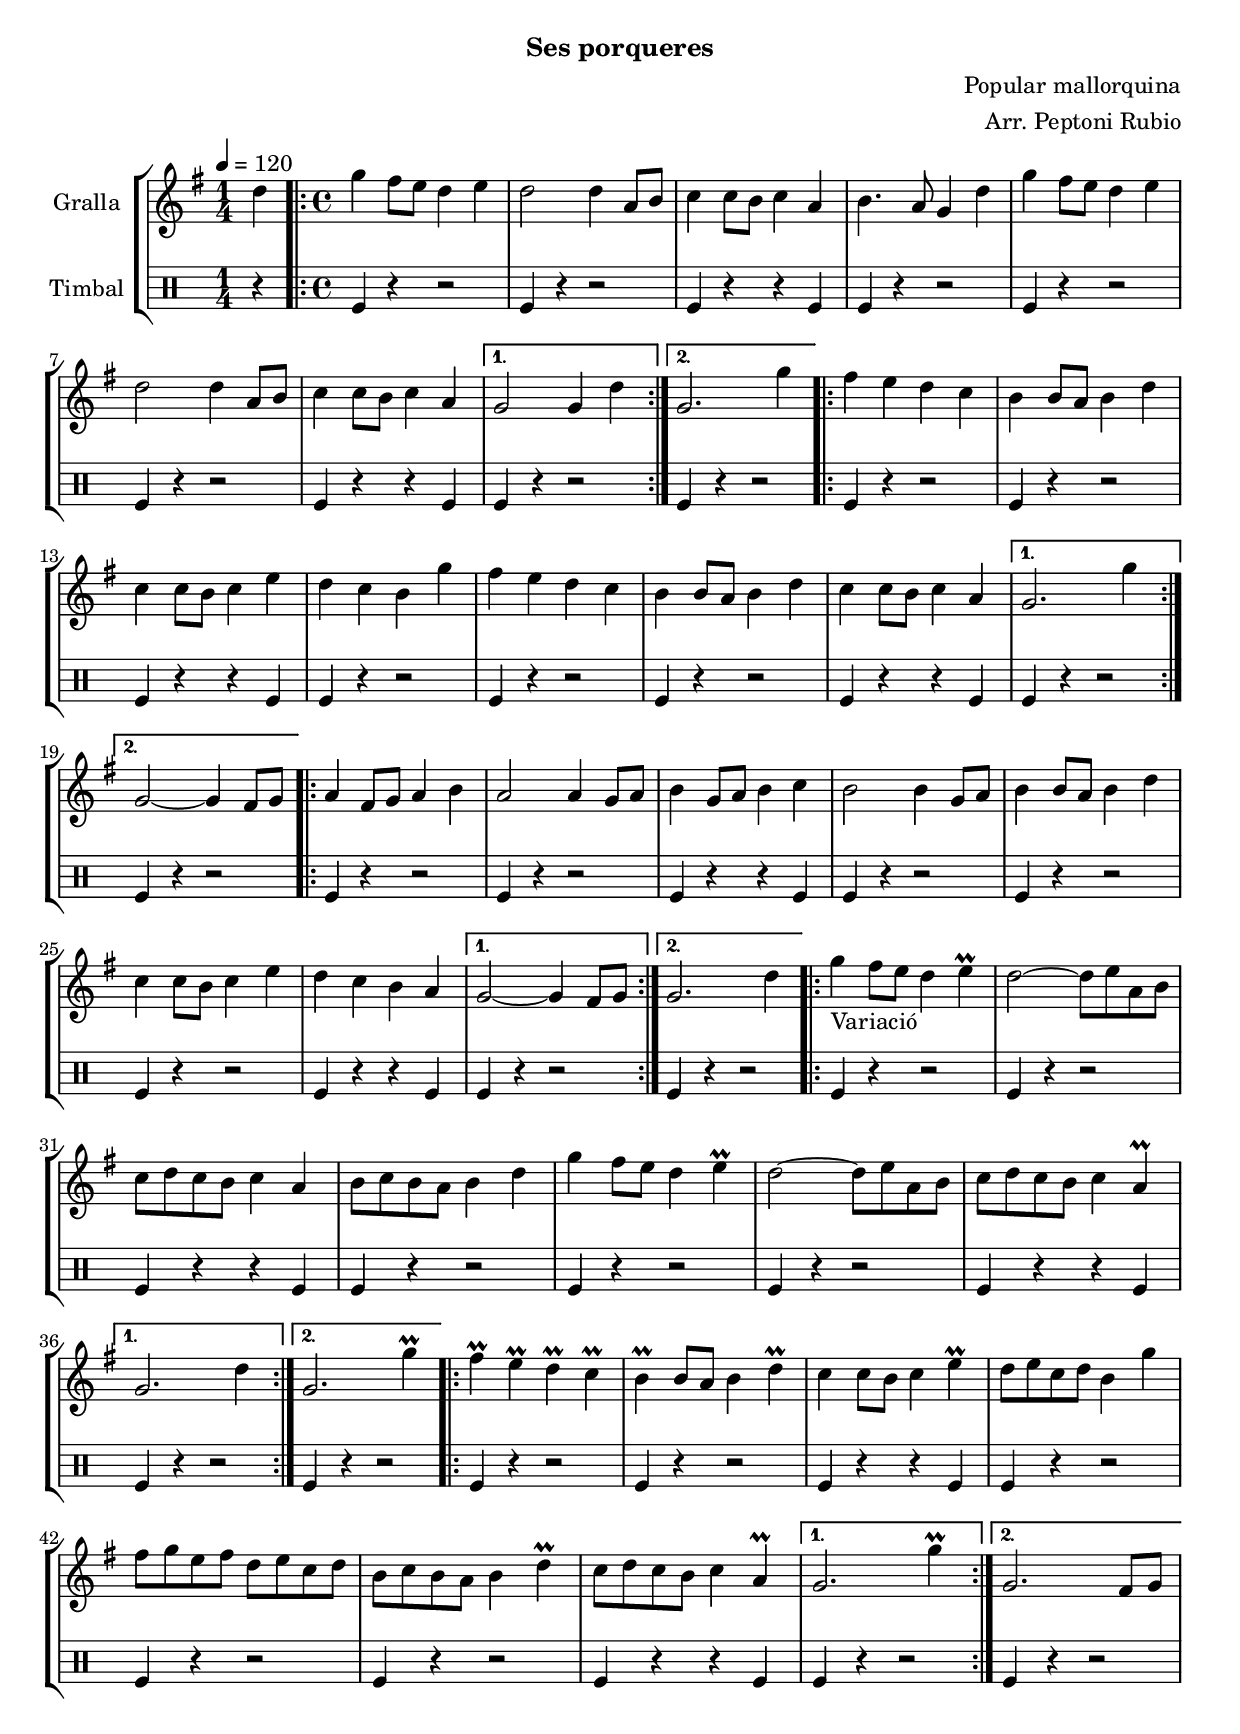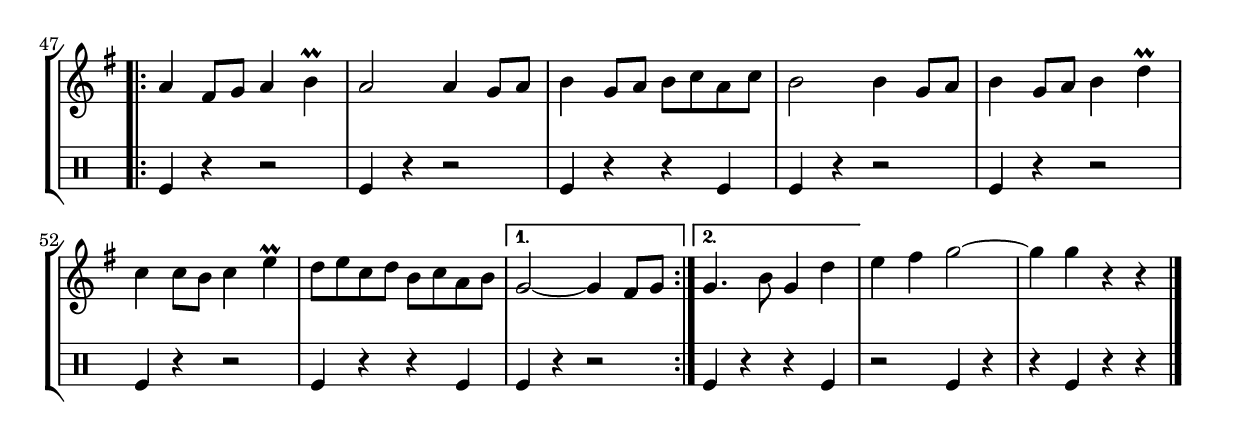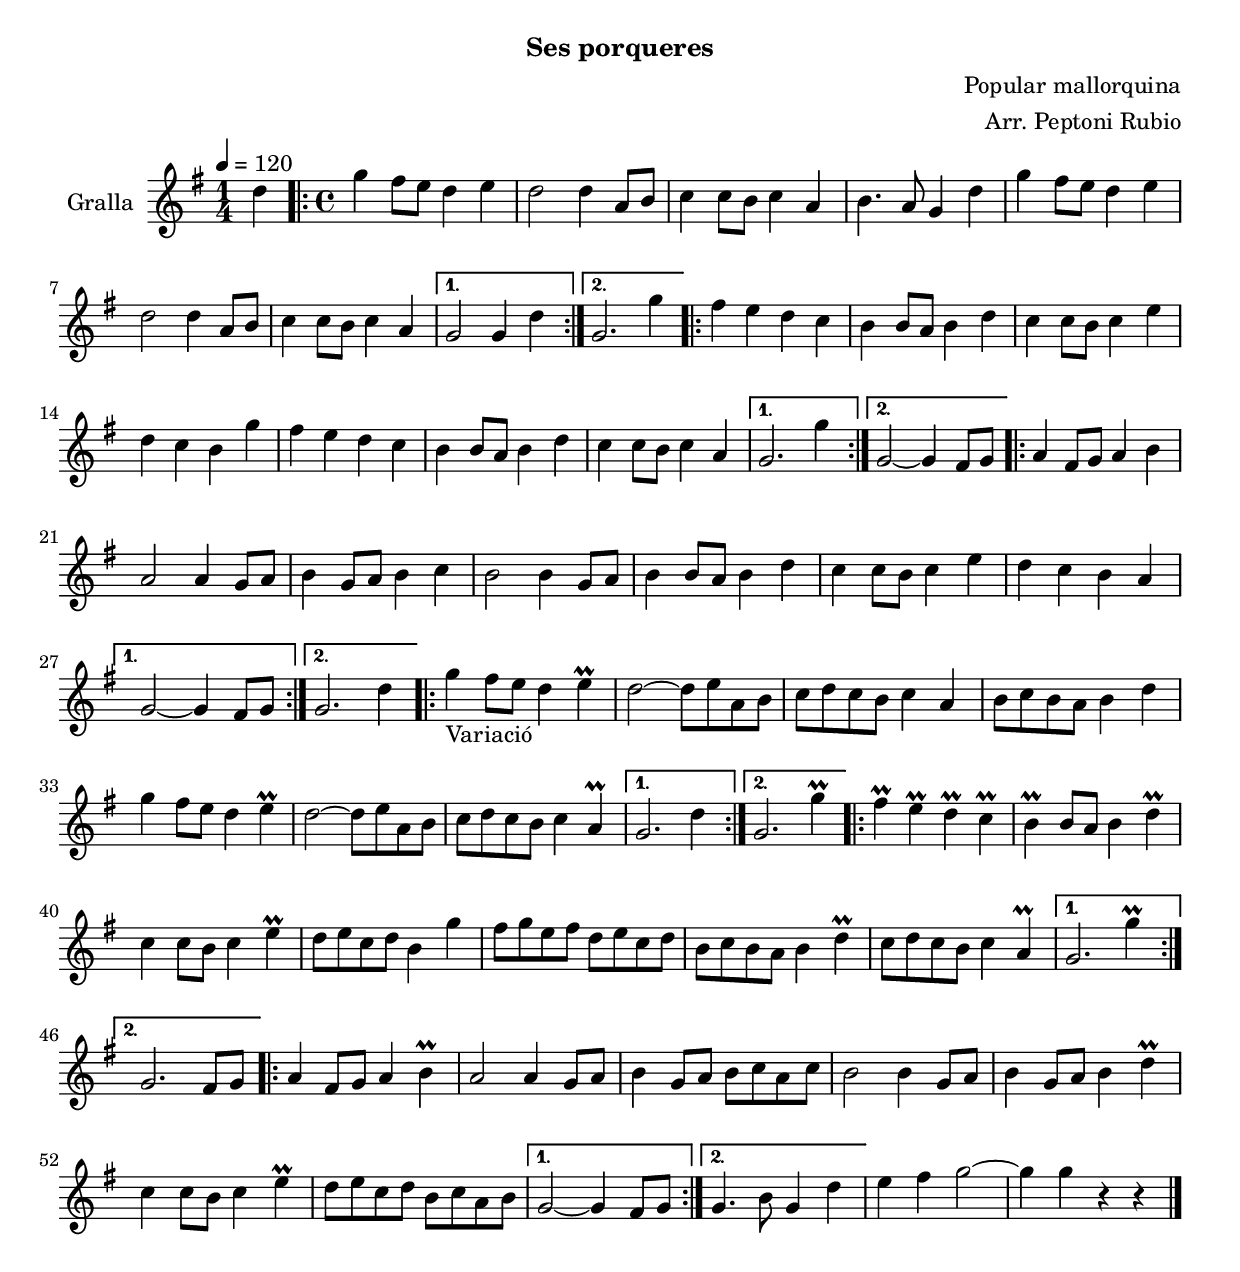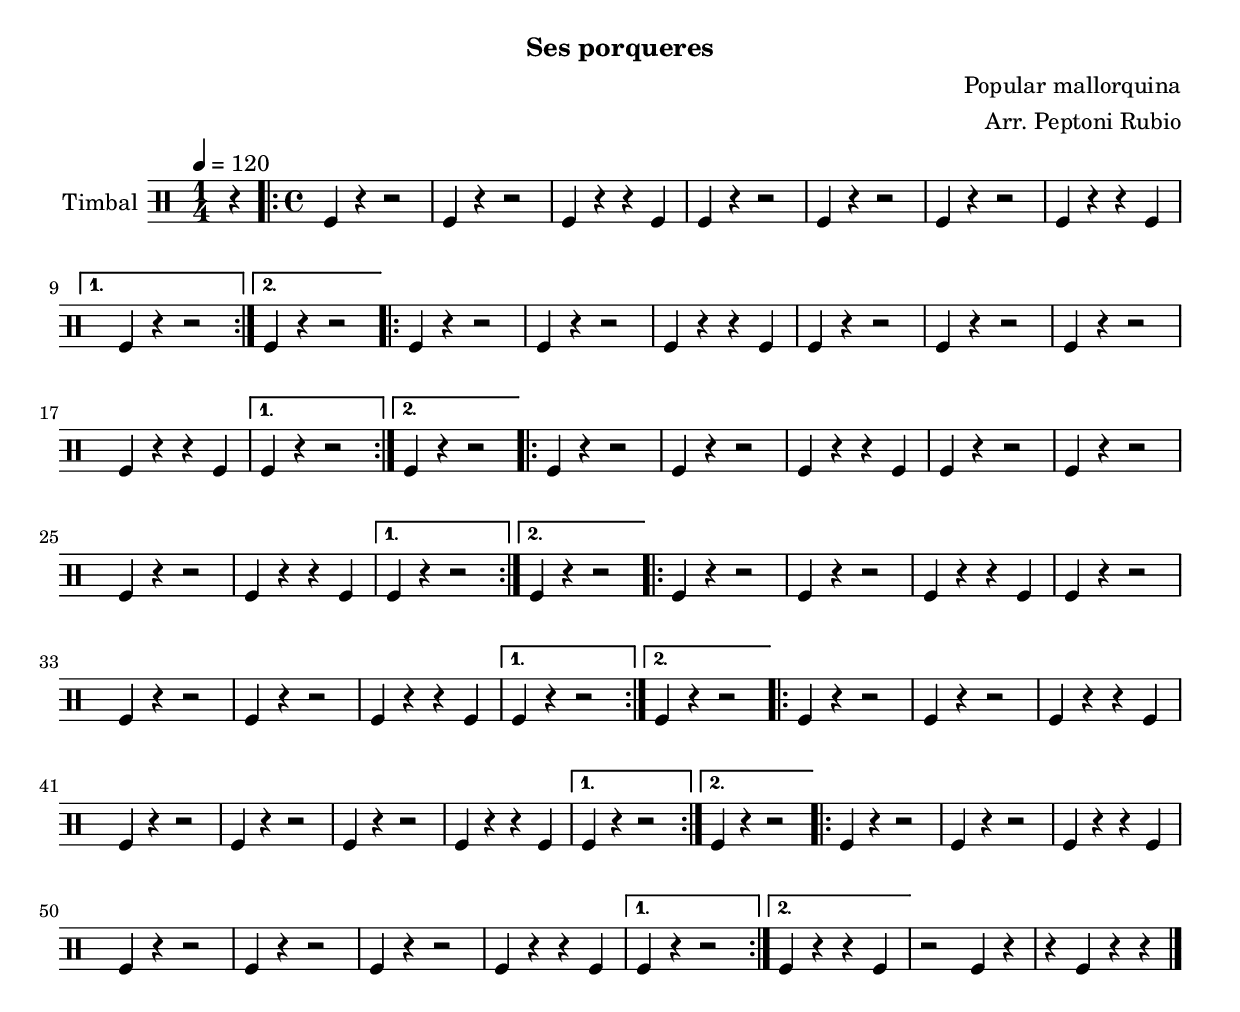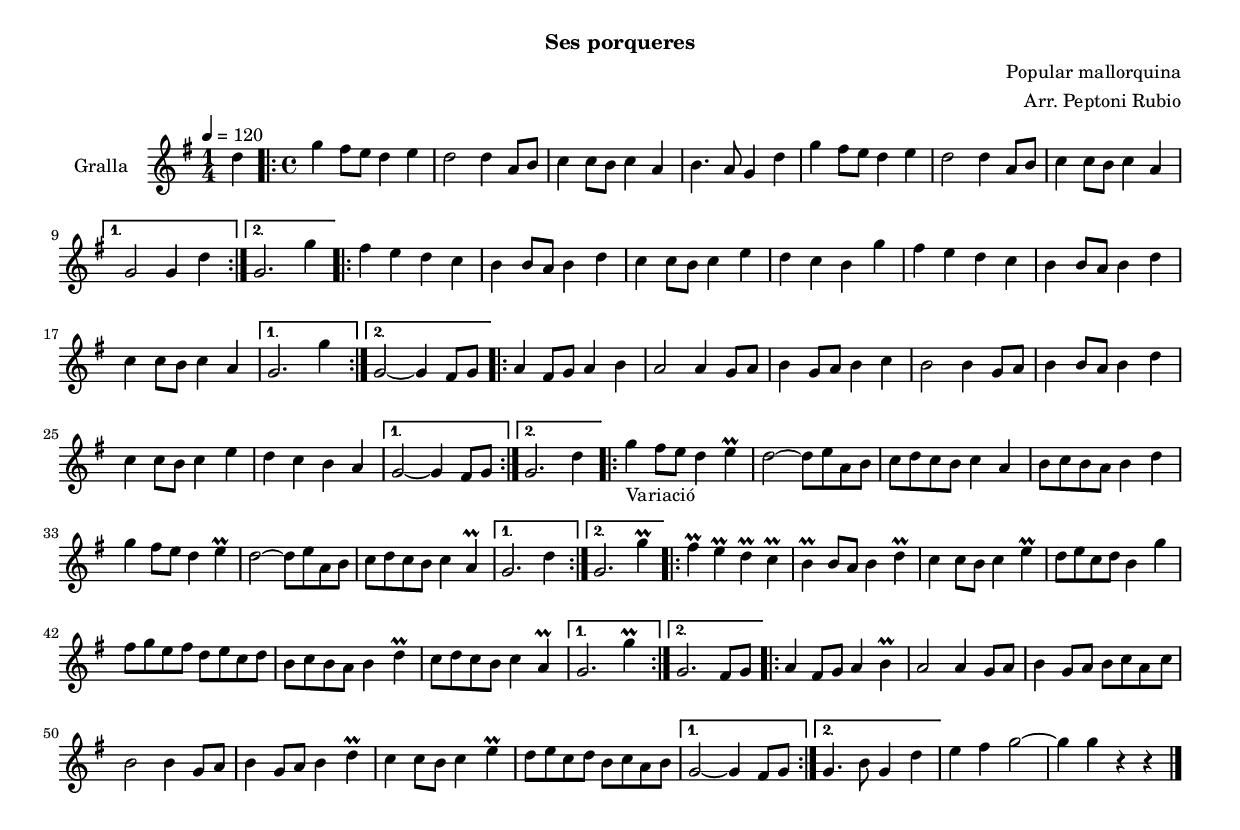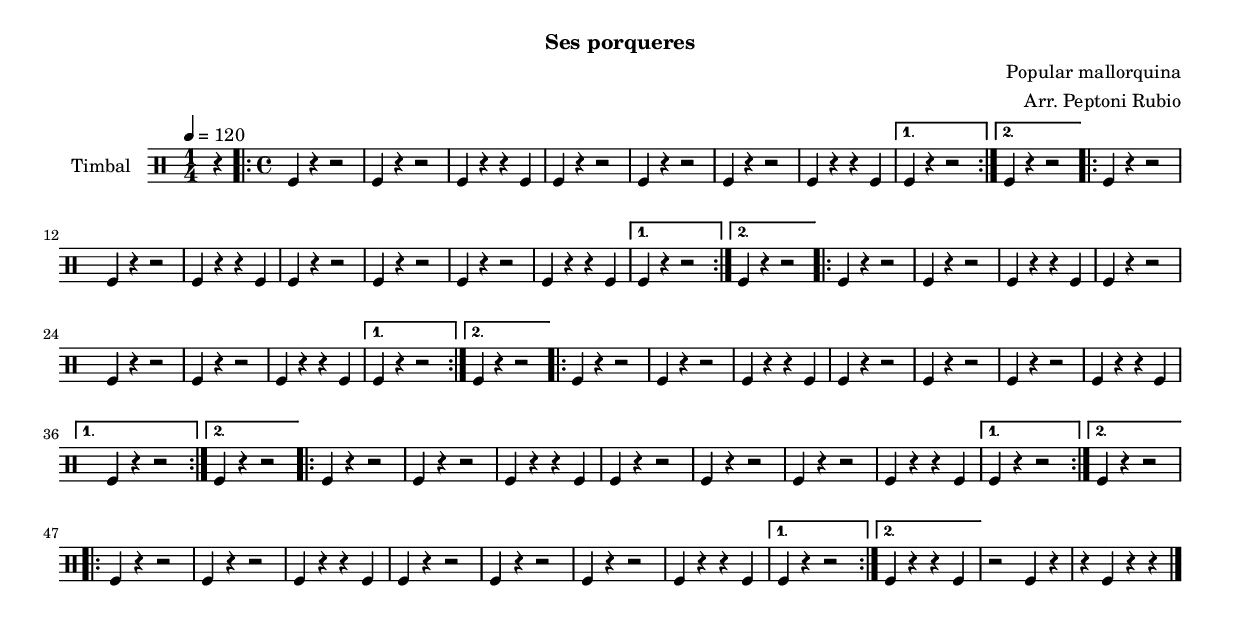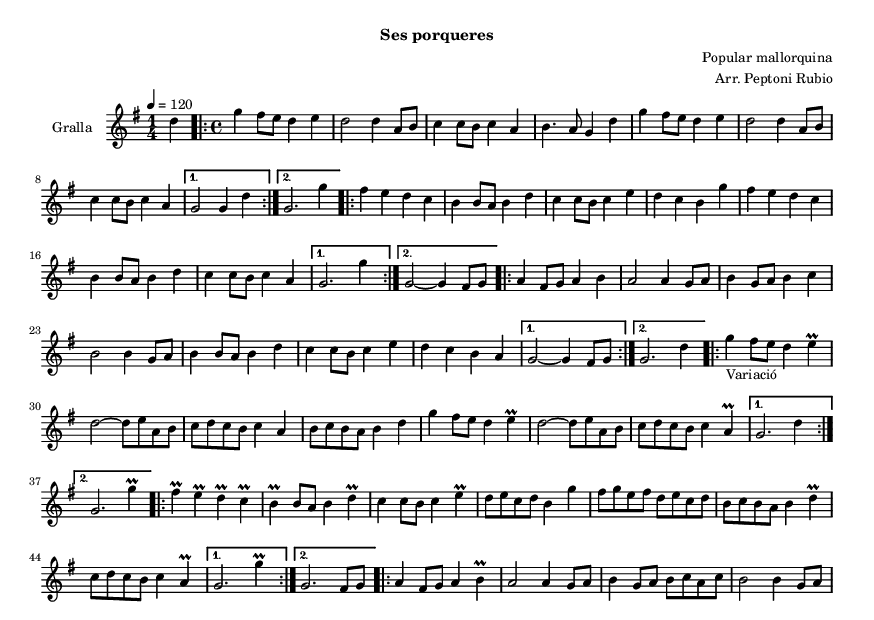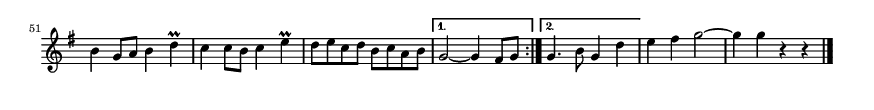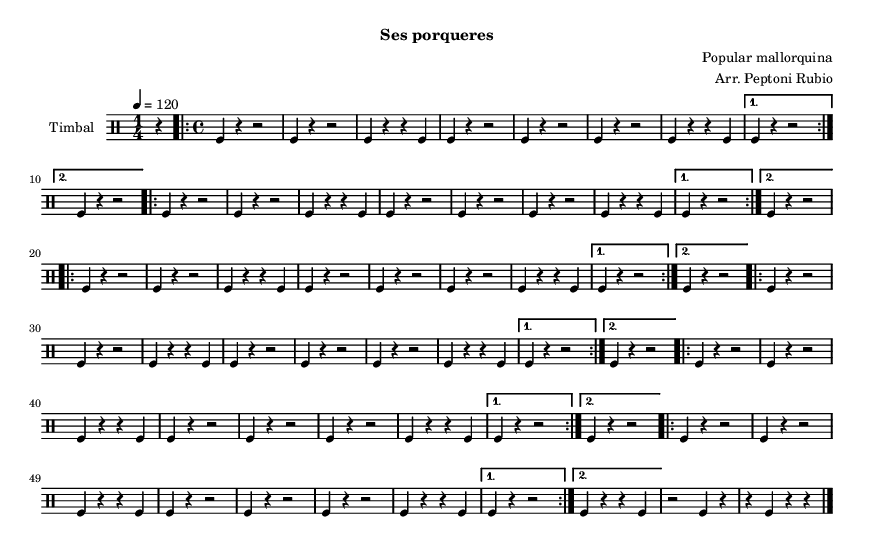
\version "2.16.0"

\header {
  dedication=""
  title="   "
  subtitle="Ses porqueres"
  subsubtitle=""
  poet=""
  meter=""
  piece=""
  composer="Popular mallorquina"
  arranger="Arr. Peptoni Rubio"
  opus=""
  instrument=""
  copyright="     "
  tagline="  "
}

liniaroAa =
\relative d''
{
  \tempo 4=120
  \clef treble
  \key g \major
  \time 1/4
  d4  |
  \time 4/4   \repeat volta 2 { g4 fis8 e d4 e  |
  d2 d4 a8 b  |
  c4 c8 b c4 a  |
  %05
  b4. a8 g4 d'  |
  g4 fis8 e d4 e  |
  d2 d4 a8 b  |
  c4 c8 b c4 a }
  \alternative { { g2 g4 d' }
  %10
  { g,2. g'4 } }
  \repeat volta 2 { fis4 e d c  |
  b4 b8 a b4 d  |
  c4 c8 b c4 e  |
  d4 c b g'  |
  %15
  fis4 e d c  |
  b4 b8 a b4 d  |
  c4 c8 b c4 a }
  \alternative { { g2. g'4 }
  { g,2 ~ g4 fis8 g } }
  %20
  \repeat volta 2 { a4 fis8 g a4 b  |
  a2 a4 g8 a  |
  b4 g8 a b4 c  |
  b2 b4 g8 a  |
  b4 b8 a b4 d  |
  %25
  c4 c8 b c4 e  |
  d4 c b a }
  \alternative { { g2 ~ g4 fis8 g }
  { g2. d'4 } }
  \repeat volta 2 { g4 _"Variació" fis8 e d4 e\prall  |
  %30
  d2 ~ d8 e a, b  |
  c8 d c b c4 a  |
  b8 c b a b4 d  |
  g4 fis8 e d4 e\prall  |
  d2 ~ d8 e a, b  |
  %35
  c8 d c b c4 a\prall }
  \alternative { { g2. d'4 }
  { g,2. g'4\prall } }
  \repeat volta 2 { fis4\prall e\prall d\prall c\prall  |
  b4\prall b8 a b4 d\prall  |
  %40
  c4 c8 b c4 e\prall  |
  d8 e c d b4 g'  |
  fis8 g e fis d e c d  |
  b8 c b a b4 d\prall  |
  c8 d c b c4 a\prall }
  %45
  \alternative { { g2. g'4\prall }
  { g,2. fis8 g } }
  \repeat volta 2 { a4 fis8 g a4 b\prall  |
  a2 a4 g8 a  |
  b4 g8 a b c a c  |
  %50
  b2 b4 g8 a  |
  b4 g8 a b4 d\prall  |
  c4 c8 b c4 e\prall  |
  d8 e c d b c a b }
  \alternative { { g2 ~ g4 fis8 g }
  %55
  { g4. b8 g4 d' } }
  e4 fis g2 ~  |
  g4 g r r  \bar "|."
}

liniaroAb =
\drummode
{
  \tempo 4=120
  \time 1/4
  r4  |
  \time 4/4   \repeat volta 2 { tomfl4 r r2  |
  tomfl4 r r2  |
  tomfl4 r r tomfl  |
  %05
  tomfl4 r r2  |
  tomfl4 r r2  |
  tomfl4 r r2  |
  tomfl4 r r tomfl }
  \alternative { { tomfl4 r r2 }
  %10
  { tomfl4 r r2 } }
  \repeat volta 2 { tomfl4 r r2  |
  tomfl4 r r2  |
  tomfl4 r r tomfl  |
  tomfl4 r r2  |
  %15
  tomfl4 r r2  |
  tomfl4 r r2  |
  tomfl4 r r tomfl }
  \alternative { { tomfl4 r r2 }
  { tomfl4 r r2 } }
  %20
  \repeat volta 2 { tomfl4 r r2  |
  tomfl4 r r2  |
  tomfl4 r r tomfl  |
  tomfl4 r r2  |
  tomfl4 r r2  |
  %25
  tomfl4 r r2  |
  tomfl4 r r tomfl }
  \alternative { { tomfl4 r r2 }
  { tomfl4 r r2 } }
  \repeat volta 2 { tomfl4 r r2  |
  %30
  tomfl4 r r2  |
  tomfl4 r r tomfl  |
  tomfl4 r r2  |
  tomfl4 r r2  |
  tomfl4 r r2  |
  %35
  tomfl4 r r tomfl }
  \alternative { { tomfl4 r r2 }
  { tomfl4 r r2 } }
  \repeat volta 2 { tomfl4 r r2  |
  tomfl4 r r2  |
  %40
  tomfl4 r r tomfl  |
  tomfl4 r r2  |
  tomfl4 r r2  |
  tomfl4 r r2  |
  tomfl4 r r tomfl }
  %45
  \alternative { { tomfl4 r r2 }
  { tomfl4 r r2 } }
  \repeat volta 2 { tomfl4 r r2  |
  tomfl4 r r2  |
  tomfl4 r r tomfl  |
  %50
  tomfl4 r r2  |
  tomfl4 r r2  |
  tomfl4 r r2  |
  tomfl4 r r tomfl }
  \alternative { { tomfl4 r r2 }
  %55
  { tomfl4 r r tomfl } }
  r2 tomfl4 r  |
  r4 tomfl r r  \bar "|."
}

\book {

\paper {
  print-page-number = false
  #(set-paper-size "a4")
  #(layout-set-staff-size 20)
}

\bookpart {
  \score {
    \new StaffGroup {
      \override Score.RehearsalMark #'self-alignment-X = #LEFT
      <<
        \new Staff \with {instrumentName = #"Gralla" } \liniaroAa
        \new DrumStaff \with {instrumentName = #"Timbal" } \liniaroAb
      >>
    }
    \layout {}
  }\score { \unfoldRepeats
    \new StaffGroup {
      \override Score.RehearsalMark #'self-alignment-X = #LEFT
      <<
        \new Staff \with {instrumentName = #"Gralla" } \liniaroAa
        \new DrumStaff \with {instrumentName = #"Timbal" } \liniaroAb
      >>
    }
    \midi {}
  }
}

\bookpart {
  \header {}
  \score {
    \new StaffGroup {
      \override Score.RehearsalMark #'self-alignment-X = #LEFT
      <<
        \new Staff \with {instrumentName = #"Gralla" } \liniaroAa
      >>
    }
    \layout {}
  }\score { \unfoldRepeats
    \new StaffGroup {
      \override Score.RehearsalMark #'self-alignment-X = #LEFT
      <<
        \new Staff \with {instrumentName = #"Gralla" } \liniaroAa
      >>
    }
    \midi {}
  }
}

\bookpart {
  \header {}
  \score {
    \new StaffGroup {
      \override Score.RehearsalMark #'self-alignment-X = #LEFT
      <<
        \new DrumStaff \with {instrumentName = #"Timbal" } \liniaroAb
      >>
    }
    \layout {}
  }\score { \unfoldRepeats
    \new StaffGroup {
      \override Score.RehearsalMark #'self-alignment-X = #LEFT
      <<
        \new DrumStaff \with {instrumentName = #"Timbal" } \liniaroAb
      >>
    }
    \midi {}
  }
}

}

\book {

\paper {
  print-page-number = false
  #(set-paper-size "a5landscape")
  #(layout-set-staff-size 16)
  #(define output-suffix "a5")
}

\bookpart {
  \header {}
  \score {
    \new StaffGroup {
      \override Score.RehearsalMark #'self-alignment-X = #LEFT
      <<
        \new Staff \with {instrumentName = #"Gralla" } \liniaroAa
      >>
    }
    \layout {}
  }
}

\bookpart {
  \header {}
  \score {
    \new StaffGroup {
      \override Score.RehearsalMark #'self-alignment-X = #LEFT
      <<
        \new DrumStaff \with {instrumentName = #"Timbal" } \liniaroAb
      >>
    }
    \layout {}
  }
}

}

\book {

\paper {
  print-page-number = false
  #(set-paper-size "a6landscape")
  #(layout-set-staff-size 12)
  #(define output-suffix "a6")
}

\bookpart {
  \header {}
  \score {
    \new StaffGroup {
      \override Score.RehearsalMark #'self-alignment-X = #LEFT
      <<
        \new Staff \with {instrumentName = #"Gralla" } \liniaroAa
      >>
    }
    \layout {}
  }
}

\bookpart {
  \header {}
  \score {
    \new StaffGroup {
      \override Score.RehearsalMark #'self-alignment-X = #LEFT
      <<
        \new DrumStaff \with {instrumentName = #"Timbal" } \liniaroAb
      >>
    }
    \layout {}
  }
}

}

